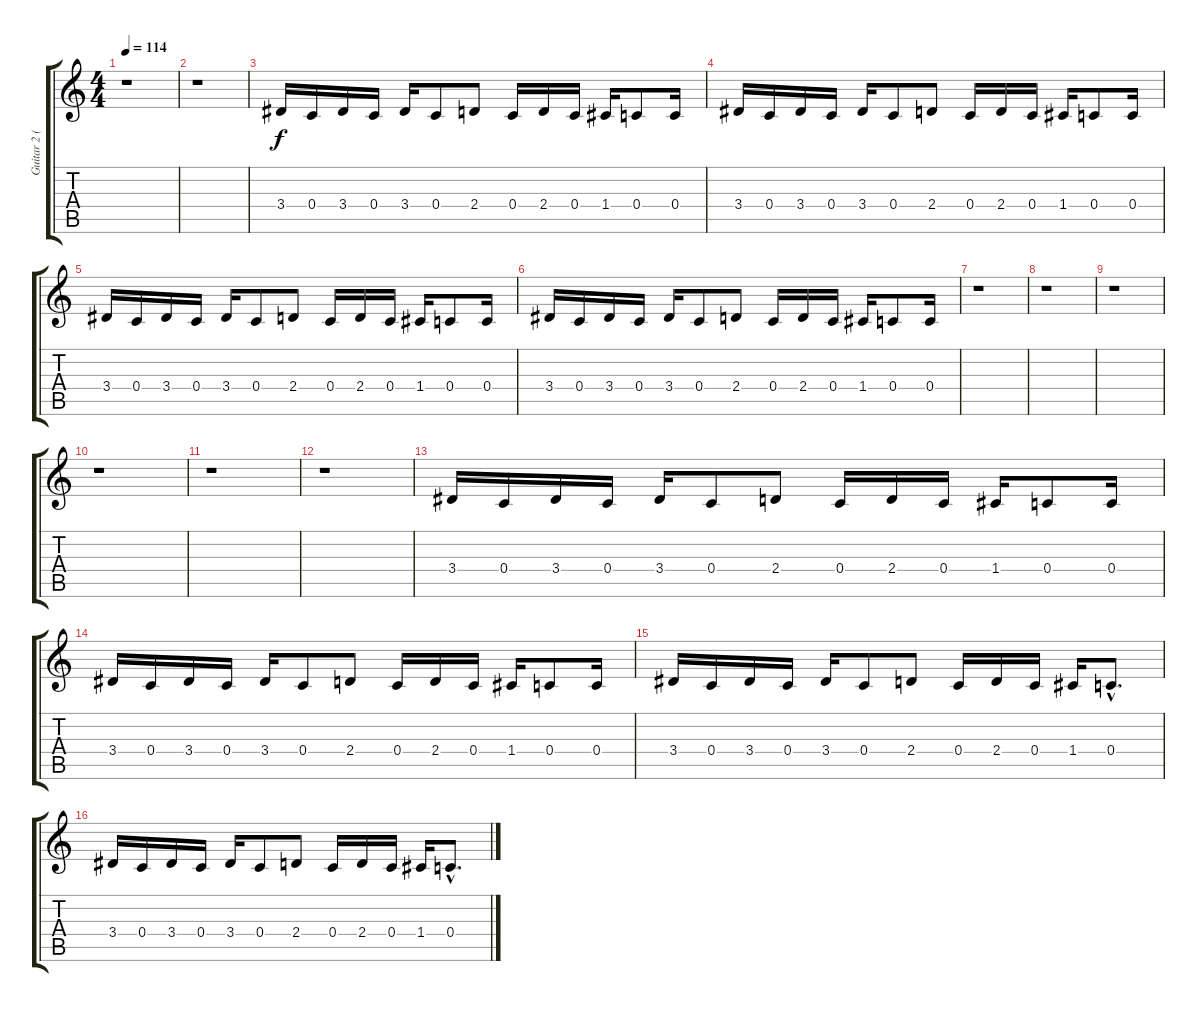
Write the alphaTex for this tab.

\track ("Guitar 2 (Drop C)" "Guitar 2 (") {instrument overdrivenguitar}
\staff {score tabs}
\tuning (D4 A3 F3 C3 G2 C2) {hide}
\ts (4 4)
\tempo 114
\clef g2
\ks c
r.1{dy f} |
r.1 |
3.4.16{instrument electricguitarmuted} 0.4.16 3.4.16 0.4.16 3.4.16 0.4.8 2.4.8 0.4.16 2.4.16 0.4.16 1.4.16 0.4.8 0.4.16 |
3.4.16{instrument electricguitarmuted} 0.4.16 3.4.16 0.4.16 3.4.16 0.4.8 2.4.8 0.4.16 2.4.16 0.4.16 1.4.16 0.4.8 0.4.16 |
3.4.16{instrument electricguitarmuted} 0.4.16 3.4.16 0.4.16 3.4.16 0.4.8 2.4.8 0.4.16 2.4.16 0.4.16 1.4.16 0.4.8 0.4.16 |
3.4.16{instrument electricguitarmuted} 0.4.16 3.4.16 0.4.16 3.4.16 0.4.8 2.4.8 0.4.16 2.4.16 0.4.16 1.4.16 0.4.8 0.4.16 |
r.1 |
r.1 |
r.1 |
r.1 |
r.1 |
r.1 |
3.4.16{instrument electricguitarmuted} 0.4.16 3.4.16 0.4.16 3.4.16 0.4.8 2.4.8 0.4.16 2.4.16 0.4.16 1.4.16 0.4.8 0.4.16 |
3.4.16{instrument electricguitarmuted} 0.4.16 3.4.16 0.4.16 3.4.16 0.4.8 2.4.8 0.4.16 2.4.16 0.4.16 1.4.16 0.4.8 0.4.16 |
3.4.16 0.4.16 3.4.16 0.4.16 3.4.16 0.4.8 2.4.8 0.4.16 2.4.16 0.4.16 1.4.16 0.4{hac}.8{d} |
3.4.16 0.4.16 3.4.16 0.4.16 3.4.16 0.4.8 2.4.8 0.4.16 2.4.16 0.4.16 1.4.16 0.4{hac}.8{d}
